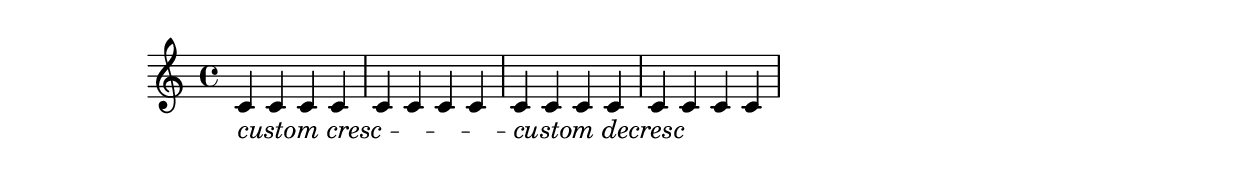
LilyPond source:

% Do not edit this file; it is automatically
% generated from Documentation/snippets/new
% This file is in the public domain.
%% Note: this file works from version 2.13.8
\version "2.13.16"

\header {
  lsrtags = "expressive-marks, tweaks-and-overrides"
  texidoc = "Postfix functions for custom crescendo text spanners.  The spanners
should start on the first note of the measure.  One has to use -\mycresc,
otherwise the spanner start will rather be assigned to the next note.
"
  doctitle = "Dynamics custom text spanner postfix"
} % begin verbatim


% Two functions for (de)crescendo spanners where you can explicitly give the
% spanner text.
mycresc =
#(define-music-function (parser location mymarkup) (markup?)
   (make-music 'CrescendoEvent
               'span-direction START
               'span-type 'text
               'span-text mymarkup))
mydecresc =
#(define-music-function (parser location mymarkup) (markup?)
   (make-music 'DecrescendoEvent
               'span-direction START
               'span-type 'text
               'span-text mymarkup))

\relative c' {
  c4-\mycresc "custom cresc" c4 c4 c4 |
  c4 c4 c4 c4 |
  c4-\mydecresc "custom decresc" c4 c4 c4 |
  c4 c4\! c4 c4
}



